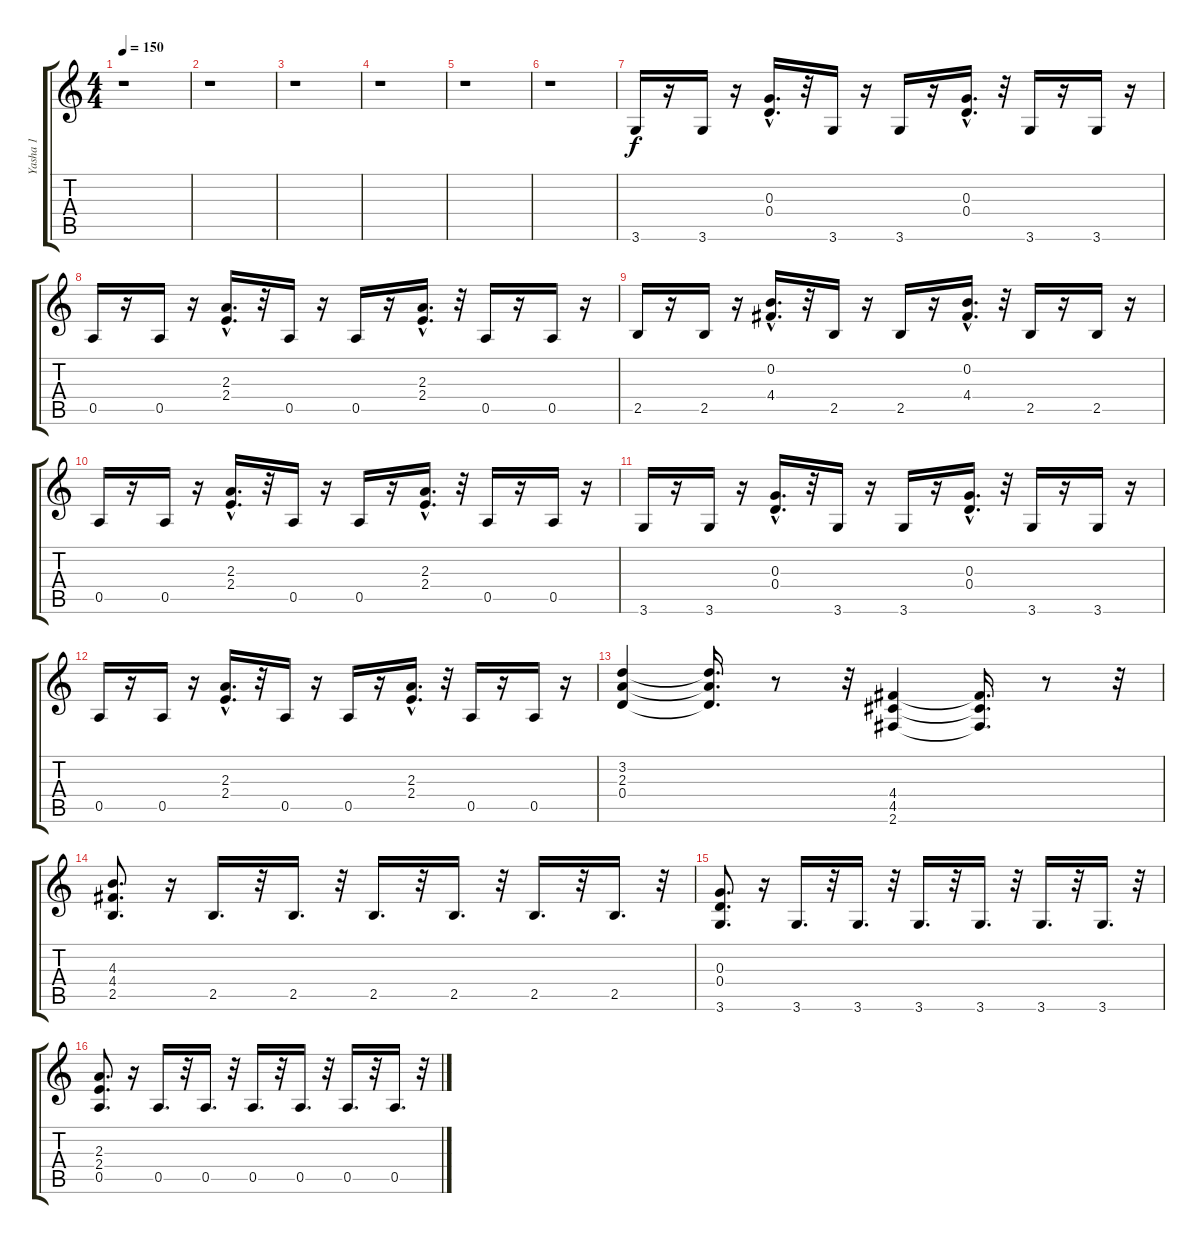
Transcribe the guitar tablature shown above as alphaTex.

\track ("Yasha 1" "Yasha 1") {instrument distortionguitar}
\staff {score tabs}
\tuning (E4 B3 G3 D3 A2 E2) {hide}
\ts (4 4)
\tempo 150
\clef g2
\ks c
r.1{dy f} |
r.1 |
r.1 |
r.1 |
r.1 |
r.1 |
3.6.16 r.16 3.6.16 r.16 (0.3{hac} 0.4{hac}).16{d} r.32 3.6.16 r.16 3.6.16 r.16 (0.3{hac} 0.4{hac}).16{d} r.32 3.6.16 r.16 3.6.16 r.16 |
0.5.16 r.16 0.5.16 r.16 (2.3{hac} 2.4{hac}).16{d} r.32 0.5.16 r.16 0.5.16 r.16 (2.3{hac} 2.4{hac}).16{d} r.32 0.5.16 r.16 0.5.16 r.16 |
2.5.16 r.16 2.5.16 r.16 (0.2 4.4{hac}).16{d} r.32 2.5.16 r.16 2.5.16 r.16 (0.2 4.4{hac}).16{d} r.32 2.5.16 r.16 2.5.16 r.16 |
0.5.16 r.16 0.5.16 r.16 (2.3{hac} 2.4{hac}).16{d} r.32 0.5.16 r.16 0.5.16 r.16 (2.3{hac} 2.4{hac}).16{d} r.32 0.5.16 r.16 0.5.16 r.16 |
3.6.16 r.16 3.6.16 r.16 (0.3{hac} 0.4{hac}).16{d} r.32 3.6.16 r.16 3.6.16 r.16 (0.3{hac} 0.4{hac}).16{d} r.32 3.6.16 r.16 3.6.16 r.16 |
0.5.16 r.16 0.5.16 r.16 (2.3{hac} 2.4{hac}).16{d} r.32 0.5.16 r.16 0.5.16 r.16 (2.3{hac} 2.4{hac}).16{d} r.32 0.5.16 r.16 0.5.16 r.16 |
(3.2 2.3 0.4).4 (3.2{t} 2.3{t} 0.4{t}).16{d} r.8 r.32 (4.4 4.5 2.6).4 (4.4{t} 4.5{t} 2.6{t}).16{d} r.8 r.32 |
(4.3 4.4 2.5).8{d} r.16 2.5.16{d} r.32 2.5.16{d} r.32 2.5.16{d} r.32 2.5.16{d} r.32 2.5.16{d} r.32 2.5.16{d} r.32 |
(0.3 0.4 3.6).8{d} r.16 3.6.16{d} r.32 3.6.16{d} r.32 3.6.16{d} r.32 3.6.16{d} r.32 3.6.16{d} r.32 3.6.16{d} r.32 |
(2.3 2.4 0.5).8{d} r.16 0.5.16{d} r.32 0.5.16{d} r.32 0.5.16{d} r.32 0.5.16{d} r.32 0.5.16{d} r.32 0.5.16{d} r.32
